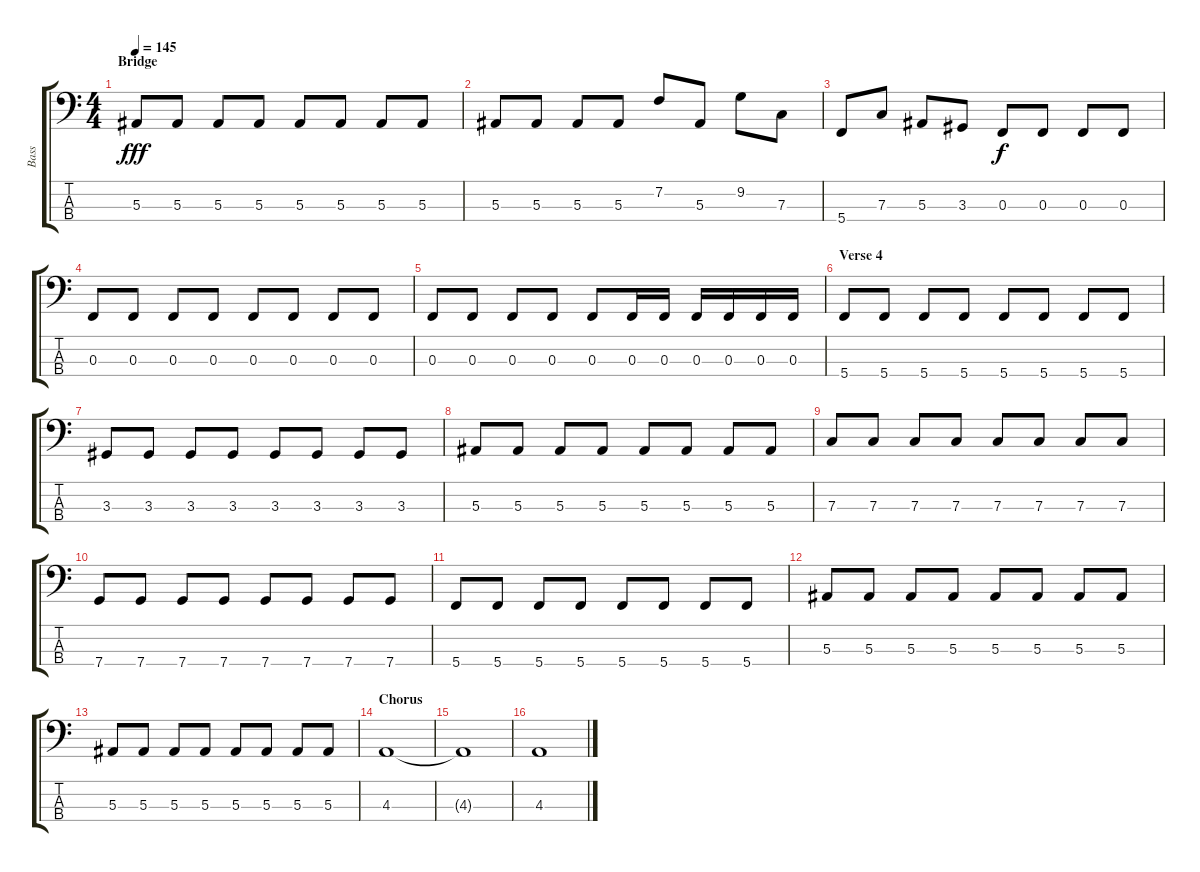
\track ("Bass" "Bass") {instrument electricbassfinger}
\staff {score tabs}
\tuning (Eb2 Bb1 F1 C1) {hide}
\ts (4 4)
\section ("" "Bridge")
\tempo 145
\clef f4
\ks c
5.3.8{dy fff} 5.3.8 5.3.8 5.3.8 5.3.8 5.3.8 5.3.8 5.3.8 |
5.3.8 5.3.8 5.3.8 5.3.8 7.2.8 5.3.8 9.2.8 7.3.8 |
5.4.8 7.3.8 5.3.8 3.3.8 0.3.8{dy f} 0.3.8 0.3.8 0.3.8 |
0.3.8 0.3.8 0.3.8 0.3.8 0.3.8 0.3.8 0.3.8 0.3.8 |
0.3.8 0.3.8 0.3.8 0.3.8 0.3.8 0.3.16 0.3.16 0.3.16 0.3.16 0.3.16 0.3.16 |
\section ("" "Verse 4")
5.4.8 5.4.8 5.4.8 5.4.8 5.4.8 5.4.8 5.4.8 5.4.8 |
3.3.8 3.3.8 3.3.8 3.3.8 3.3.8 3.3.8 3.3.8 3.3.8 |
5.3.8 5.3.8 5.3.8 5.3.8 5.3.8 5.3.8 5.3.8 5.3.8 |
7.3.8 7.3.8 7.3.8 7.3.8 7.3.8 7.3.8 7.3.8 7.3.8 |
7.4.8 7.4.8 7.4.8 7.4.8 7.4.8 7.4.8 7.4.8 7.4.8 |
5.4.8 5.4.8 5.4.8 5.4.8 5.4.8 5.4.8 5.4.8 5.4.8 |
5.3.8 5.3.8 5.3.8 5.3.8 5.3.8 5.3.8 5.3.8 5.3.8 |
5.3.8 5.3.8 5.3.8 5.3.8 5.3.8 5.3.8 5.3.8 5.3.8 |
\section ("" "Chorus")
4.3.1 |
4.3{t}.1 |
4.3.1
